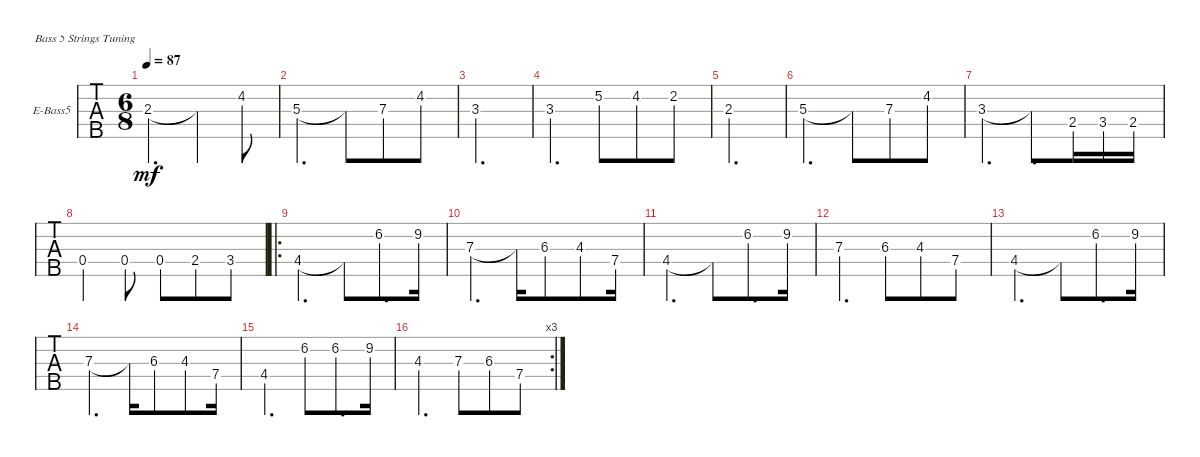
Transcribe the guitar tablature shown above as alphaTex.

\defaultSystemsLayout 4
\bracketExtendMode groupsimilarinstruments
\firstSystemTrackNameOrientation horizontal
\otherSystemsTrackNameOrientation horizontal
\track ("Electric Bass" "E-Bass5") {instrument electricbassfinger}
\staff {tabs}
\tuning (G2 D2 A1 E1 B0)
\ts (6 8)
\tempo 87
\clef f4
\ks c
2.3.4{d dy mf} 2.3{t}.4 4.2.8 |
5.3.4{d} 5.3{t}.8 7.3.8 4.2.8 |
3.3.2{d} |
3.3.4{d} 5.2.8 4.2.8 2.2.8 |
2.3.2{d} |
5.3.4{d} 5.3{t}.8 7.3.8 4.2.8 |
3.3.4{d} 3.3{t}.8{d} 2.4.16 3.4.16 2.4.16 |
0.4.4 0.4.8 0.4.8 2.4.8 3.4.8 |
\ro
4.4.4{d} 4.4{t}.8 6.2.8{d} 9.2.16 |
7.3.4{d} 7.3{t}.16 6.3.8 4.3.8 7.4.16 |
4.4.4{d} 4.4{t}.8 6.2.8{d} 9.2.16 |
7.3.4{d} 6.3.8 4.3.8 7.4.8 |
4.4.4{d} 4.4{t}.8 6.2.8{d} 9.2.16 |
7.3.4{d} 7.3{t}.16 6.3.8 4.3.8 7.4.16 |
4.4.4{d} 6.2.8 6.2.8{d} 9.2.16 |
\rc 3
4.3.4{d} 7.3.8 6.3.8 7.4.8
